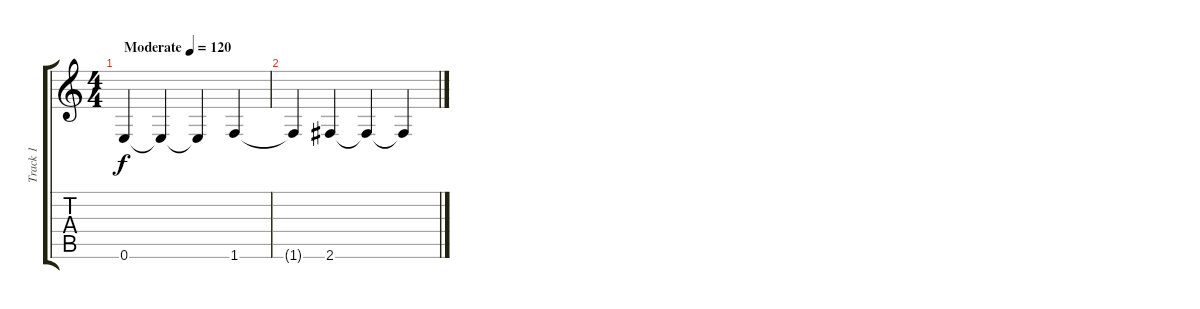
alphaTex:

\track ("Track 1" "Track 1") {instrument acousticguitarsteel}
\staff {score tabs}
\tuning (E4 B3 G3 D3 A2 E2) {hide}
\ts (4 4)
\tempo (120 "Moderate")
\clef g2
\ks c
0.6.4{dy f instrument acousticguitarsteel} 0.6{t}.4 0.6{t}.4 1.6.4 |
1.6{t}.4 2.6.4 2.6{t}.4 2.6{t}.4
